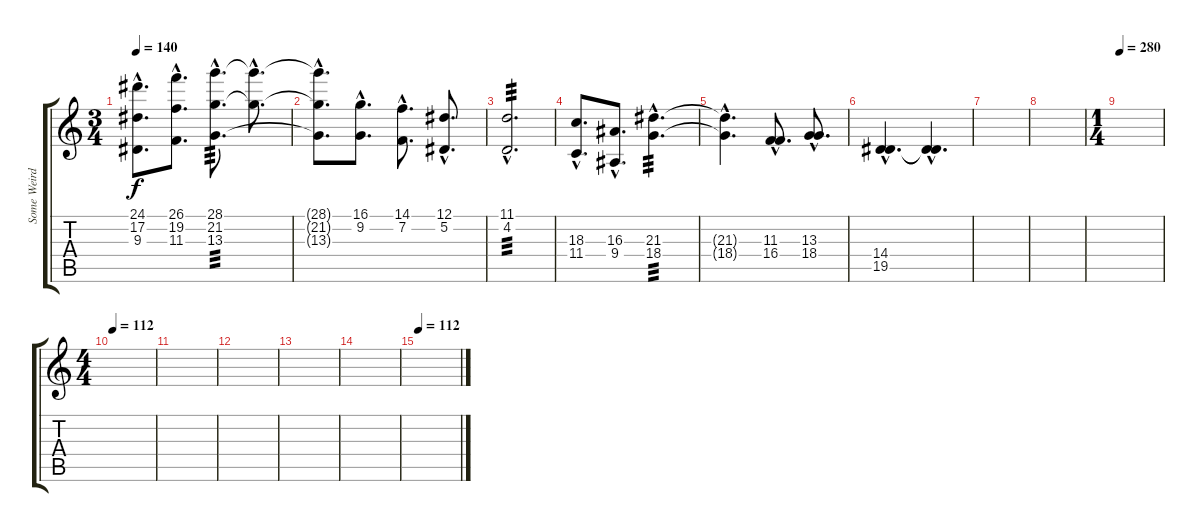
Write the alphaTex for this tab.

\track ("Some Weird Guitar" "Some Weird") {instrument koto}
\staff {score tabs}
\tuning (Eb4 Bb3 Gb3 Db3 Ab2 Eb2) {hide}
\ts (3 4)
\tempo 140
\clef g2
\ks c
(24.1{hac} 17.2{hac} 9.3{hac}).8{d dy f} (26.1{hac} 19.2{hac} 11.3{hac}).8{d} (28.1{hac} 21.2{hac} 13.3{hac}).8{d tp 3} (28.1{hac t} 21.2{hac t}).8{d} |
(28.1{hac t} 21.2{hac t} 13.3{hac t}).8{d} (16.1{hac} 9.2{hac}).8{d} (14.1{hac} 7.2{hac}).8{d} (12.1{hac} 5.2{hac}).8{d} |
(11.1{hac} 4.2{hac}).2{d tp 3} |
(18.3{hac} 11.4{hac}).8{d} (16.3{hac} 9.4{hac}).8{d} (21.3{hac} 18.4{hac}).4{d tp 3} |
(21.3{hac t} 18.4{hac t}).4{d} (11.3{hac} 16.4{hac}).8{d} (13.3{hac} 18.4{hac}).8{d} |
(14.4{hac} 19.5{hac}).4{d} (14.4{hac t} 19.5{hac t}).4{d} |
|
|
\ts (1 4)
\tempo 280
|
\ts (4 4)
\tempo 112
|
|
|
|
|
\tempo 112
